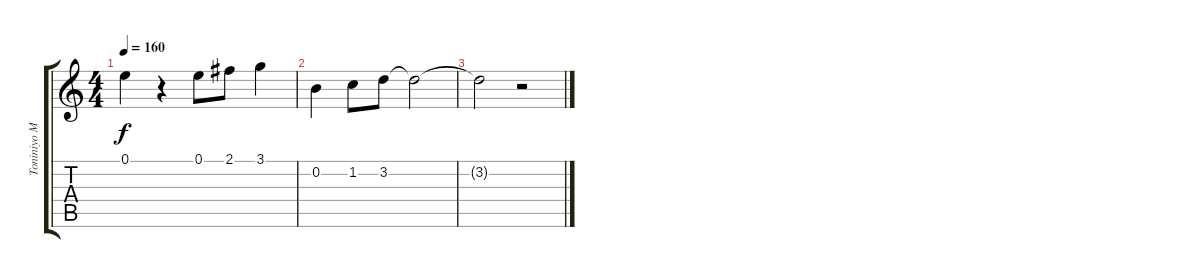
\track ("Toniniyo Melodi" "Toniniyo M") {solo instrument acousticguitarnylon}
\staff {score tabs}
\tuning (E4 B3 G3 D3 A2 E2) {hide}
\ts (4 4)
\tempo 160
\clef g2
\ks c
0.1{t}.4{dy f} r.4 0.1.8 2.1.8 3.1.4 |
0.2.4 1.2.8 3.2.8 3.2{t}.2 |
3.2{t}.2 r.2
